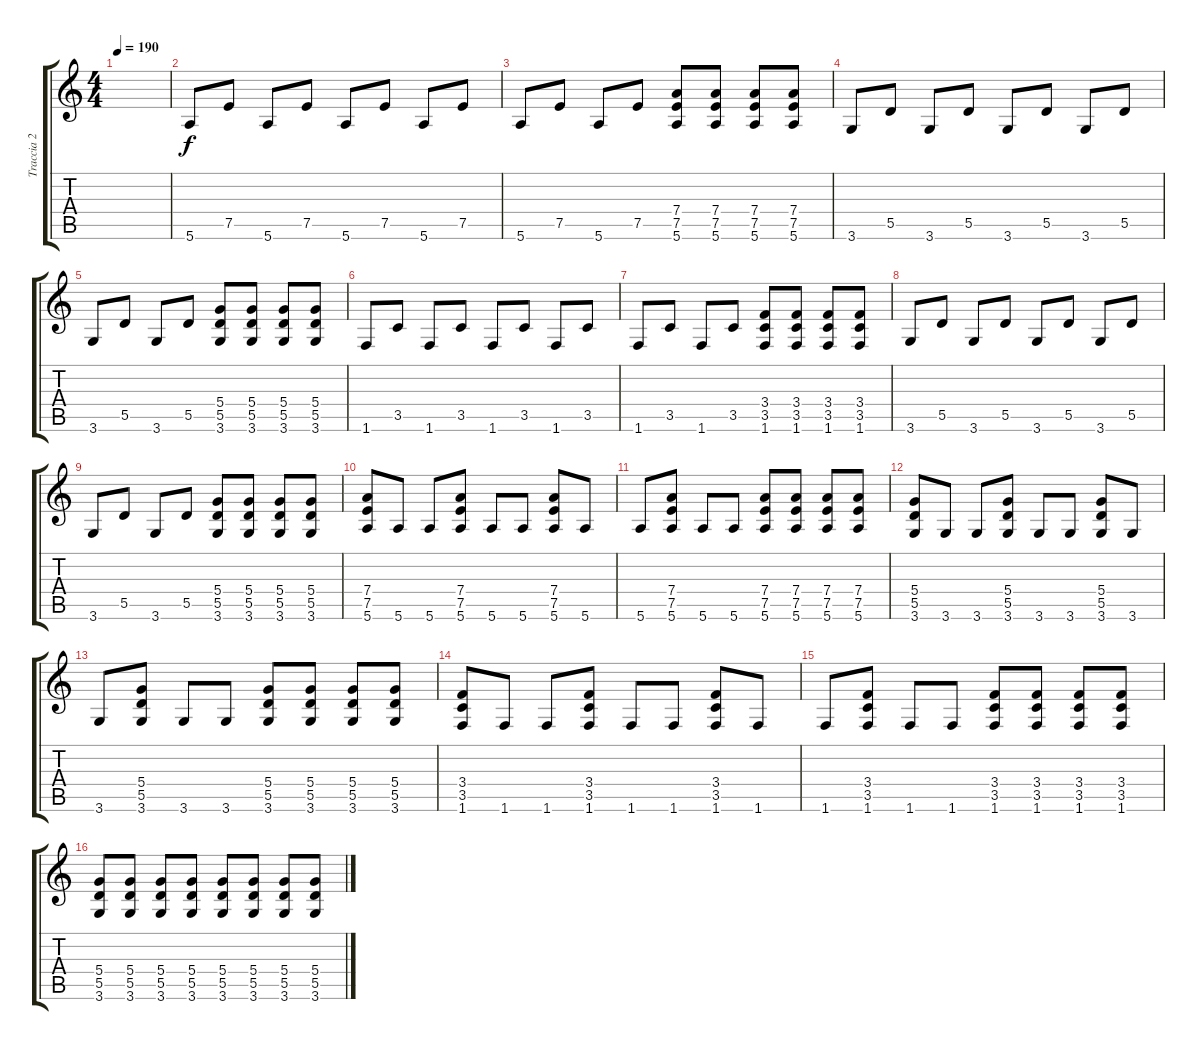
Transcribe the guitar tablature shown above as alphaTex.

\track ("Traccia 2" "Traccia 2") {instrument distortionguitar}
\staff {score tabs}
\tuning (E4 B3 G3 D3 A2 E2) {hide}
\ts (4 4)
\tempo 190
\clef g2
\ks c
|
5.6.8 7.5.8 5.6.8 7.5.8 5.6.8 7.5.8 5.6.8 7.5.8 |
5.6.8 7.5.8 5.6.8 7.5.8 (7.4 7.5 5.6).8 (7.4 7.5 5.6).8 (7.4 7.5 5.6).8 (7.4 7.5 5.6).8 |
3.6.8 5.5.8 3.6.8 5.5.8 3.6.8 5.5.8 3.6.8 5.5.8 |
3.6.8 5.5.8 3.6.8 5.5.8 (5.4 5.5 3.6).8 (5.4 5.5 3.6).8 (5.4 5.5 3.6).8 (5.4 5.5 3.6).8 |
1.6.8 3.5.8 1.6.8 3.5.8 1.6.8 3.5.8 1.6.8 3.5.8 |
1.6.8 3.5.8 1.6.8 3.5.8 (3.4 3.5 1.6).8 (3.4 3.5 1.6).8 (3.4 3.5 1.6).8 (3.4 3.5 1.6).8 |
3.6.8 5.5.8 3.6.8 5.5.8 3.6.8 5.5.8 3.6.8 5.5.8 |
3.6.8 5.5.8 3.6.8 5.5.8 (5.4 5.5 3.6).8 (5.4 5.5 3.6).8 (5.4 5.5 3.6).8 (5.4 5.5 3.6).8 |
(7.4 7.5 5.6).8 5.6.8 5.6.8 (7.4 7.5 5.6).8 5.6.8 5.6.8 (7.4 7.5 5.6).8 5.6.8 |
5.6.8 (7.4 7.5 5.6).8 5.6.8 5.6.8 (7.4 7.5 5.6).8 (7.4 7.5 5.6).8 (7.4 7.5 5.6).8 (7.4 7.5 5.6).8 |
(5.4 5.5 3.6).8 3.6.8 3.6.8 (5.4 5.5 3.6).8 3.6.8 3.6.8 (5.4 5.5 3.6).8 3.6.8 |
3.6.8 (5.4 5.5 3.6).8 3.6.8 3.6.8 (5.4 5.5 3.6).8 (5.4 5.5 3.6).8 (5.4 5.5 3.6).8 (5.4 5.5 3.6).8 |
(3.4 3.5 1.6).8 1.6.8 1.6.8 (3.4 3.5 1.6).8 1.6.8 1.6.8 (3.4 3.5 1.6).8 1.6.8 |
1.6.8 (3.4 3.5 1.6).8 1.6.8 1.6.8 (3.4 3.5 1.6).8 (3.4 3.5 1.6).8 (3.4 3.5 1.6).8 (3.4 3.5 1.6).8 |
(5.4 5.5 3.6).8 (5.4 5.5 3.6).8 (5.4 5.5 3.6).8 (5.4 5.5 3.6).8 (5.4 5.5 3.6).8 (5.4 5.5 3.6).8 (5.4 5.5 3.6).8 (5.4 5.5 3.6).8
